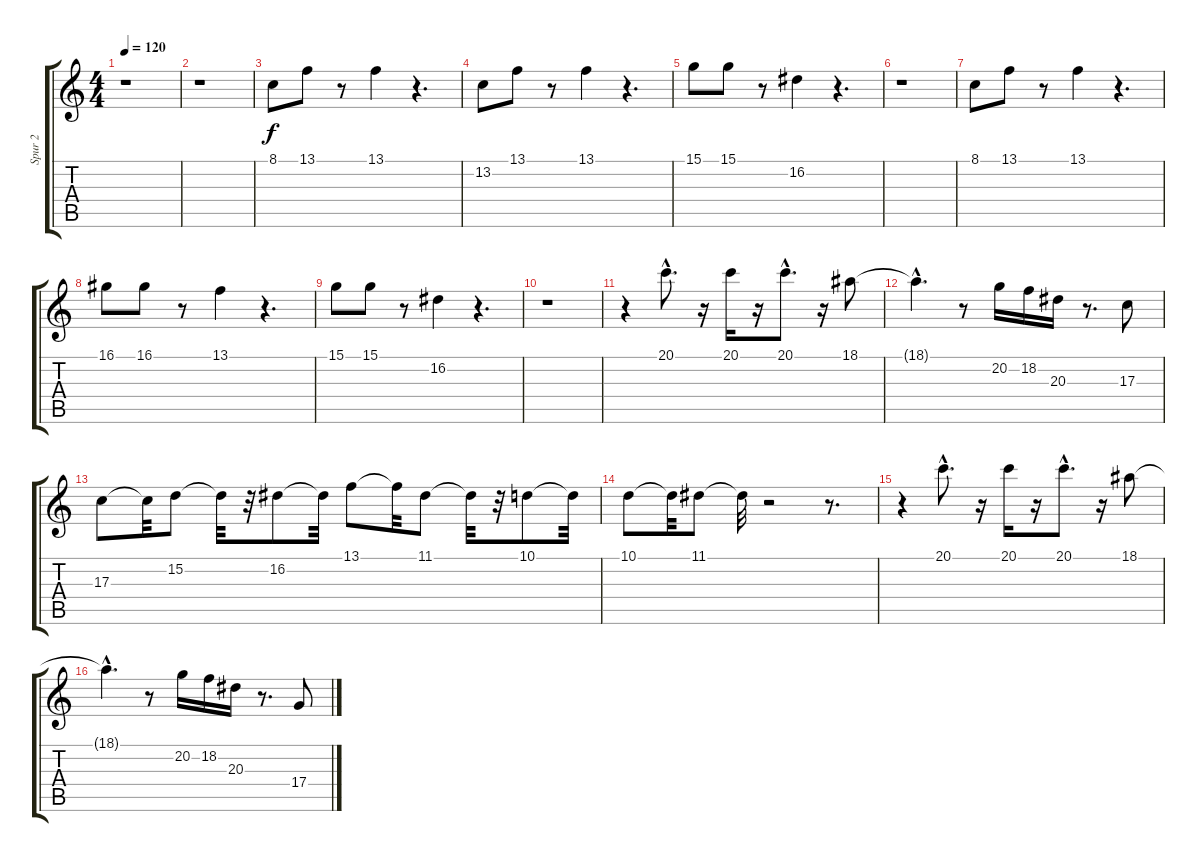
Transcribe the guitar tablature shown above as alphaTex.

\track ("Spur 2" "Spur 2") {instrument blownbottle}
\staff {score tabs}
\tuning (E4 B3 G3 D3 A2 E2) {hide}
\ts (4 4)
\tempo 120
\clef g2
\ks c
r.1{dy f} |
r.1 |
8.1.8 13.1.8 r.8 13.1.4 r.4{d} |
13.2.8 13.1.8 r.8 13.1.4 r.4{d} |
15.1.8 15.1.8 r.8 16.2.4 r.4{d} |
r.1 |
8.1.8 13.1.8 r.8 13.1.4 r.4{d} |
16.1.8 16.1.8 r.8 13.1.4 r.4{d} |
15.1.8 15.1.8 r.8 16.2.4 r.4{d} |
r.1 |
r.4 20.1{hac}.8{d} r.16 20.1.16 r.16 20.1{hac}.8{d} r.16 18.1.8 |
18.1{hac t}.4{d} r.8 20.2.16 18.2.16 20.3.16 r.8{d} 17.3.8 |
17.3.8 17.3{t}.32 15.2.8 15.2{t}.32 r.32 16.2.8 16.2{t}.32 13.1.8 13.1{t}.32 11.1.8 11.1{t}.32 r.32 10.1.8 10.1{t}.32 |
10.1.8 10.1{t}.32 11.1.8 11.1{t}.32 r.2 r.8{d} |
r.4 20.1{hac}.8{d} r.16 20.1.16 r.16 20.1{hac}.8{d} r.16 18.1.8 |
18.1{hac t}.4{d} r.8 20.2.16 18.2.16 20.3.16 r.8{d} 17.4.8
